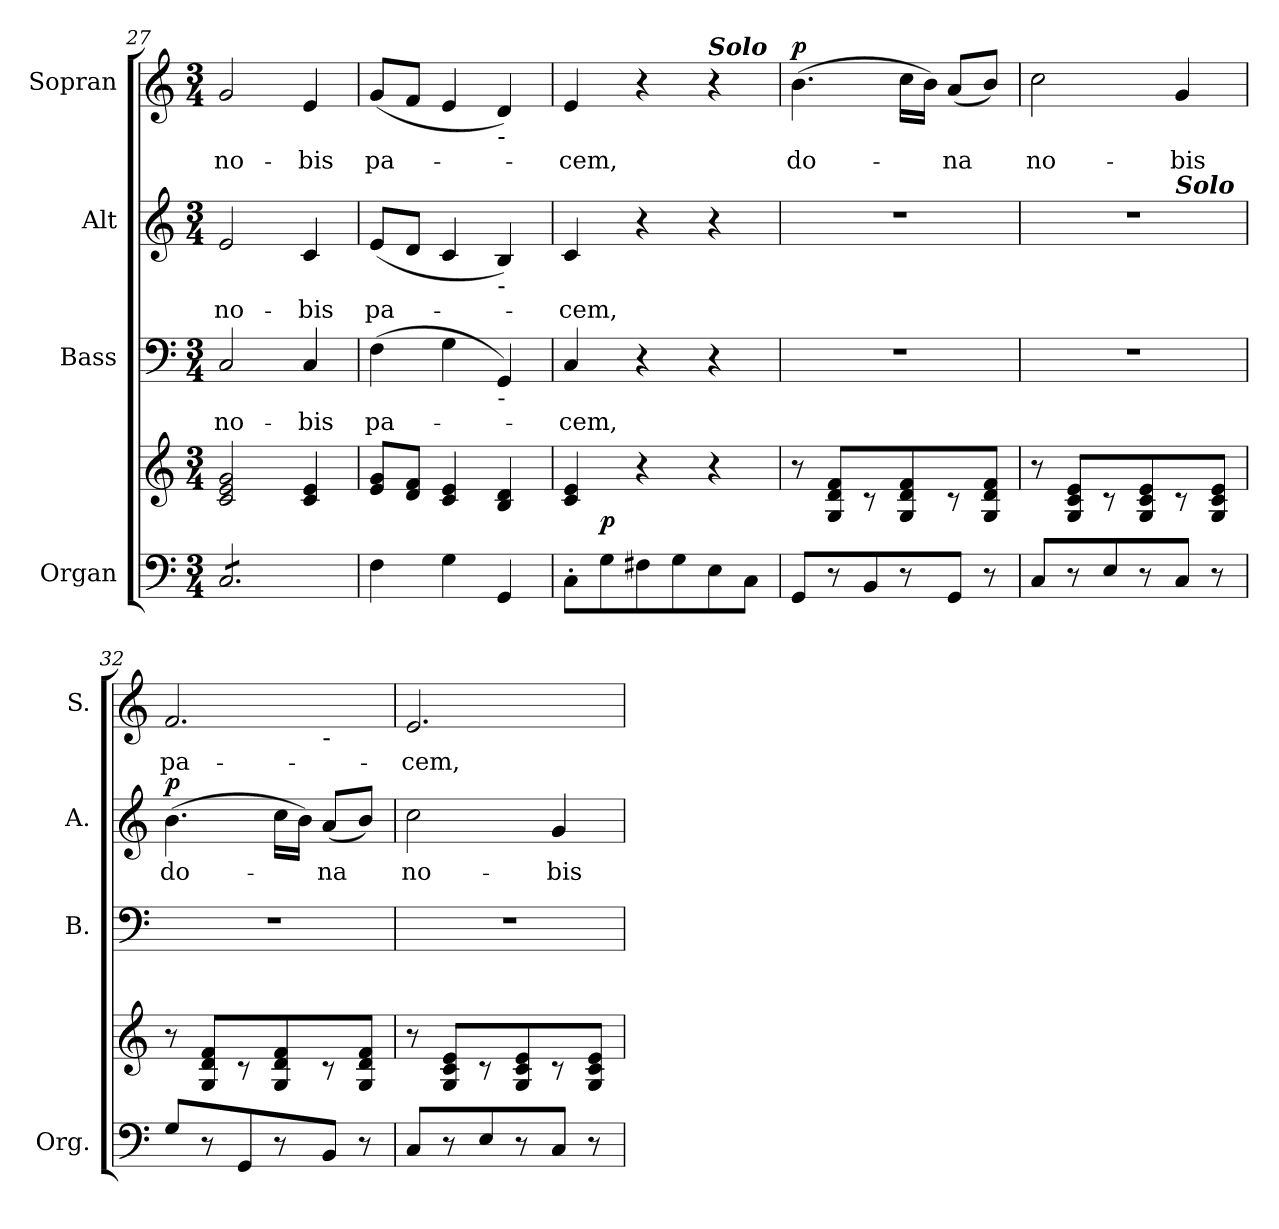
**kern	**kern	**dynam	**kern	**text	**kern	**text	**dynam	**kern	**text	**dynam
*part4	*part4	*part4	*part3	*part3	*part2	*part2	*part2	*part1	*part1	*part1
*staff5	*staff4	*staff4/5	*staff3	*staff3	*staff2	*staff2	*staff2	*staff1	*staff1	*staff1
*I"Organ	*	*	*I"Bass	*	*I"Alt	*	*	*I"Sopran	*	*
*I'Org.	*	*	*I'B.	*	*I'A.	*	*	*I'S.	*	*
*clefF4	*clefG2	*	*clefF4	*	*clefG2	*	*	*clefG2	*	*
*k[]	*k[]	*	*k[]	*	*k[]	*	*	*k[]	*	*
*C:	*C:	*	*C:	*	*C:	*	*	*C:	*	*
*M3/4	*M3/4	*	*M3/4	*	*M3/4	*	*	*M3/4	*	*
=27	=27	=27	=27	=27	=27	=27	=27	=27	=27	=27
!	!	!	!	!LO:LY:b:color=#000000	!	!	!	!	!	!
!	!	!	!	!	!	!LO:LY:b:color=#000000	!	!	!	!
!	!	!	!	!	!	!	!	!	!LO:LY:b:color=#000000	!
*tremolo	*	*	*	*	*	*	*	*	*	*
8Ci/L	2ci/ 2ei 2gi	.	2Ci/	no-	2ei/	no-	.	2gi/	no-	.
8Ci/	.	.	.	.	.	.	.	.	.	.
8Ci/	.	.	.	.	.	.	.	.	.	.
8Ci/	.	.	.	.	.	.	.	.	.	.
!	!	!	!	!LO:LY:b:color=#000000	!	!	!	!	!	!
!	!	!	!	!	!	!LO:LY:b:color=#000000	!	!	!	!
!	!	!	!	!	!	!	!	!	!LO:LY:b:color=#000000	!
8Ci/	4ci/ 4ei	.	4Ci/	-bis	4ci/	-bis	.	4ei/	-bis	.
8Ci/J	.	.	.	.	.	.	.	.	.	.
*Xtremolo	*	*	*	*	*	*	*	*	*	*
!!LO:LB:g=z
=28	=28	=28	=28	=28	=28	=28	=28	=28	=28	=28
!	!	!	!	!LO:LY:b:color=#000000	!	!	!	!	!	!
!	!	!	!	!	!	!LO:LY:b:color=#000000	!	!	!	!
!	!	!	!	!	!	!	!	!	!LO:LY:b:color=#000000	!
4Fi\	8ei/ 8giL	.	(4Fi\	pa-	(8ei/L	pa-	.	(8gi/L	pa-	.
.	8di/ 8fiJ	.	.	.	8di/J	.	.	8fi/J	.	.
4Gi\	4ci/ 4ei	.	4Gi\	.	4ci/	.	.	4ei/	.	.
!	!	!	!	!	!	!	!	!LO:TX:b:t=-	!	!
!	!	!	!	!	!LO:TX:b:t=-	!	!	!	!	!
!	!	!	!LO:TX:b:t=-	!	!	!	!	!	!	!
4GGi/	4Bi/ 4di	.	4GGi/)	.	4Bi/)	.	.	4di/)	.	.
=29	=29	=29	=29	=29	=29	=29	=29	=29	=29	=29
!	!	!	!	!LO:LY:b:color=#000000	!	!	!	!	!	!
!	!	!	!	!	!	!LO:LY:b:color=#000000	!	!	!	!
!	!	!	!	!	!	!	!	!	!LO:LY:b:color=#000000	!
8C'i\L	4ci/ 4ei	.	4Ci/	-cem,	4ci/	-cem,	.	4ei/	-cem,	.
8Gi\	.	p	.	.	.	.	.	.	.	.
8F#Xi\	4r	.	4r	.	4r	.	.	4r	.	.
8Gi\	.	.	.	.	.	.	.	.	.	.
!	!	!	!	!	!	!	!	!LO:TX:a:Bi:t=Solo	!	!
8Ei\	4r	.	4r	.	4r	.	.	4r	.	.
8Ci\J	.	.	.	.	.	.	.	.	.	.
=30	=30	=30	=30	=30	=30	=30	=30	=30	=30	=30
!	!	!	!LO:N:vis=1	!	!LO:N:vis=1	!	!	!	!	!
!	!	!	!	!	!	!	!	!	!LO:LY:b:color=#000000	!
8GGi/L	8r	.	2.r	.	2.r	.	.	(4.bi\	do-	p
8r	8Gi/ 8di 8fiL	.	.	.	.	.	.	.	.	.
8BBi/	8r	.	.	.	.	.	.	.	.	.
8r	8Gi/ 8di 8fi	.	.	.	.	.	.	16cci\LL	.	.
.	.	.	.	.	.	.	.	16bi\JJ)	.	.
!	!	!	!	!	!	!	!	!	!LO:LY:b:color=#000000	!
8GGi/J	8r	.	.	.	.	.	.	(8ai/L	-na	.
8r	8Gi/ 8di 8fiJ	.	.	.	.	.	.	8bi/J)	.	.
=31	=31	=31	=31	=31	=31	=31	=31	=31	=31	=31
!	!	!	!LO:N:vis=1	!	!LO:N:vis=1	!	!	!	!	!
!	!	!	!	!	!	!	!	!	!LO:LY:b:color=#000000	!
*	*	*	*	*	*^	*	*	*	*	*
8Ci/L	8r	.	2.r	.	2.r	2ryy	.	.	2cci\	no-	.
8r	8Gi/ 8ci 8eiL	.	.	.	.	.	.	.	.	.	.
8Ei/	8r	.	.	.	.	.	.	.	.	.	.
8r	8Gi/ 8ci 8ei	.	.	.	.	.	.	.	.	.	.
!	!	!	!	!	!	!LO:TX:a:Bi:t=Solo	!	!	!	!	!
!	!	!	!	!	!	!	!	!	!	!LO:LY:b:color=#000000	!
8Ci/J	8r	.	.	.	.	4ryy	.	.	4gi/	-bis	.
8r	8Gi/ 8ci 8eiJ	.	.	.	.	.	.	.	.	.	.
=32	=32	=32	=32	=32	=32	=32	=32	=32	=32	=32	=32
!	!	!	!LO:N:vis=1	!	!	!	!	!	!	!	!
*	*	*	*	*	*v	*v	*	*	*	*	*
*	*	*	*	*	*^	*	*	*	*	*
!	!	!	!	!	!	!	!LO:LY:b:color=#000000	!	!	!	!
*	*	*	*	*	*v	*v	*	*	*	*	*
*	*	*	*	*	*^	*	*	*	*	*
!	!	!	!	!	!	!	!	!	!	!LO:LY:b:color=#000000	!
*	*	*	*	*	*v	*v	*	*	*^	*	*
8Gi/L	8r	.	2.r	.	(4.bi\	do-	p	2.fi/	2ryy	pa-	.
8r	8Gi/ 8di 8fiL	.	.	.	.	.	.	.	.	.	.
8GGi/	8r	.	.	.	.	.	.	.	.	.	.
8r	8Gi/ 8di 8fi	.	.	.	16cci\LL	.	.	.	.	.	.
.	.	.	.	.	16bi\JJ)	.	.	.	.	.	.
!	!	!	!	!	!	!	!	!	!LO:TX:b:t=-	!	!
!	!	!	!	!	!	!LO:LY:b:color=#000000	!	!	!	!	!
8BBi/J	8r	.	.	.	(8ai/L	-na	.	.	4ryy	.	.
8r	8Gi/ 8di 8fiJ	.	.	.	8bi/J)	.	.	.	.	.	.
=33	=33	=33	=33	=33	=33	=33	=33	=33	=33	=33	=33
!	!	!	!LO:N:vis=1	!	!	!	!	!	!	!	!
*	*	*	*	*	*	*	*	*v	*v	*	*
*	*	*	*	*	*	*	*	*^	*	*
!	!	!	!	!	!	!LO:LY:b:color=#000000	!	!	!	!	!
*	*	*	*	*	*	*	*	*v	*v	*	*
*	*	*	*	*	*	*	*	*^	*	*
!	!	!	!	!	!	!	!	!	!	!LO:LY:b:color=#000000	!
*	*	*	*	*	*	*	*	*v	*v	*	*
8Ci/L	8r	.	2.r	.	2cci\	no-	.	2.ei/	-cem,	.
8r	8Gi/ 8ci 8eiL	.	.	.	.	.	.	.	.	.
8Ei/	8r	.	.	.	.	.	.	.	.	.
8r	8Gi/ 8ci 8ei	.	.	.	.	.	.	.	.	.
!	!	!	!	!	!	!LO:LY:b:color=#000000	!	!	!	!
8Ci/J	8r	.	.	.	4gi/	-bis	.	.	.	.
8r	8Gi/ 8ci 8eiJ	.	.	.	.	.	.	.	.	.
=	=	=	=	=	=	=	=	=	=	=
*-	*-	*-	*-	*-	*-	*-	*-	*-	*-	*-
